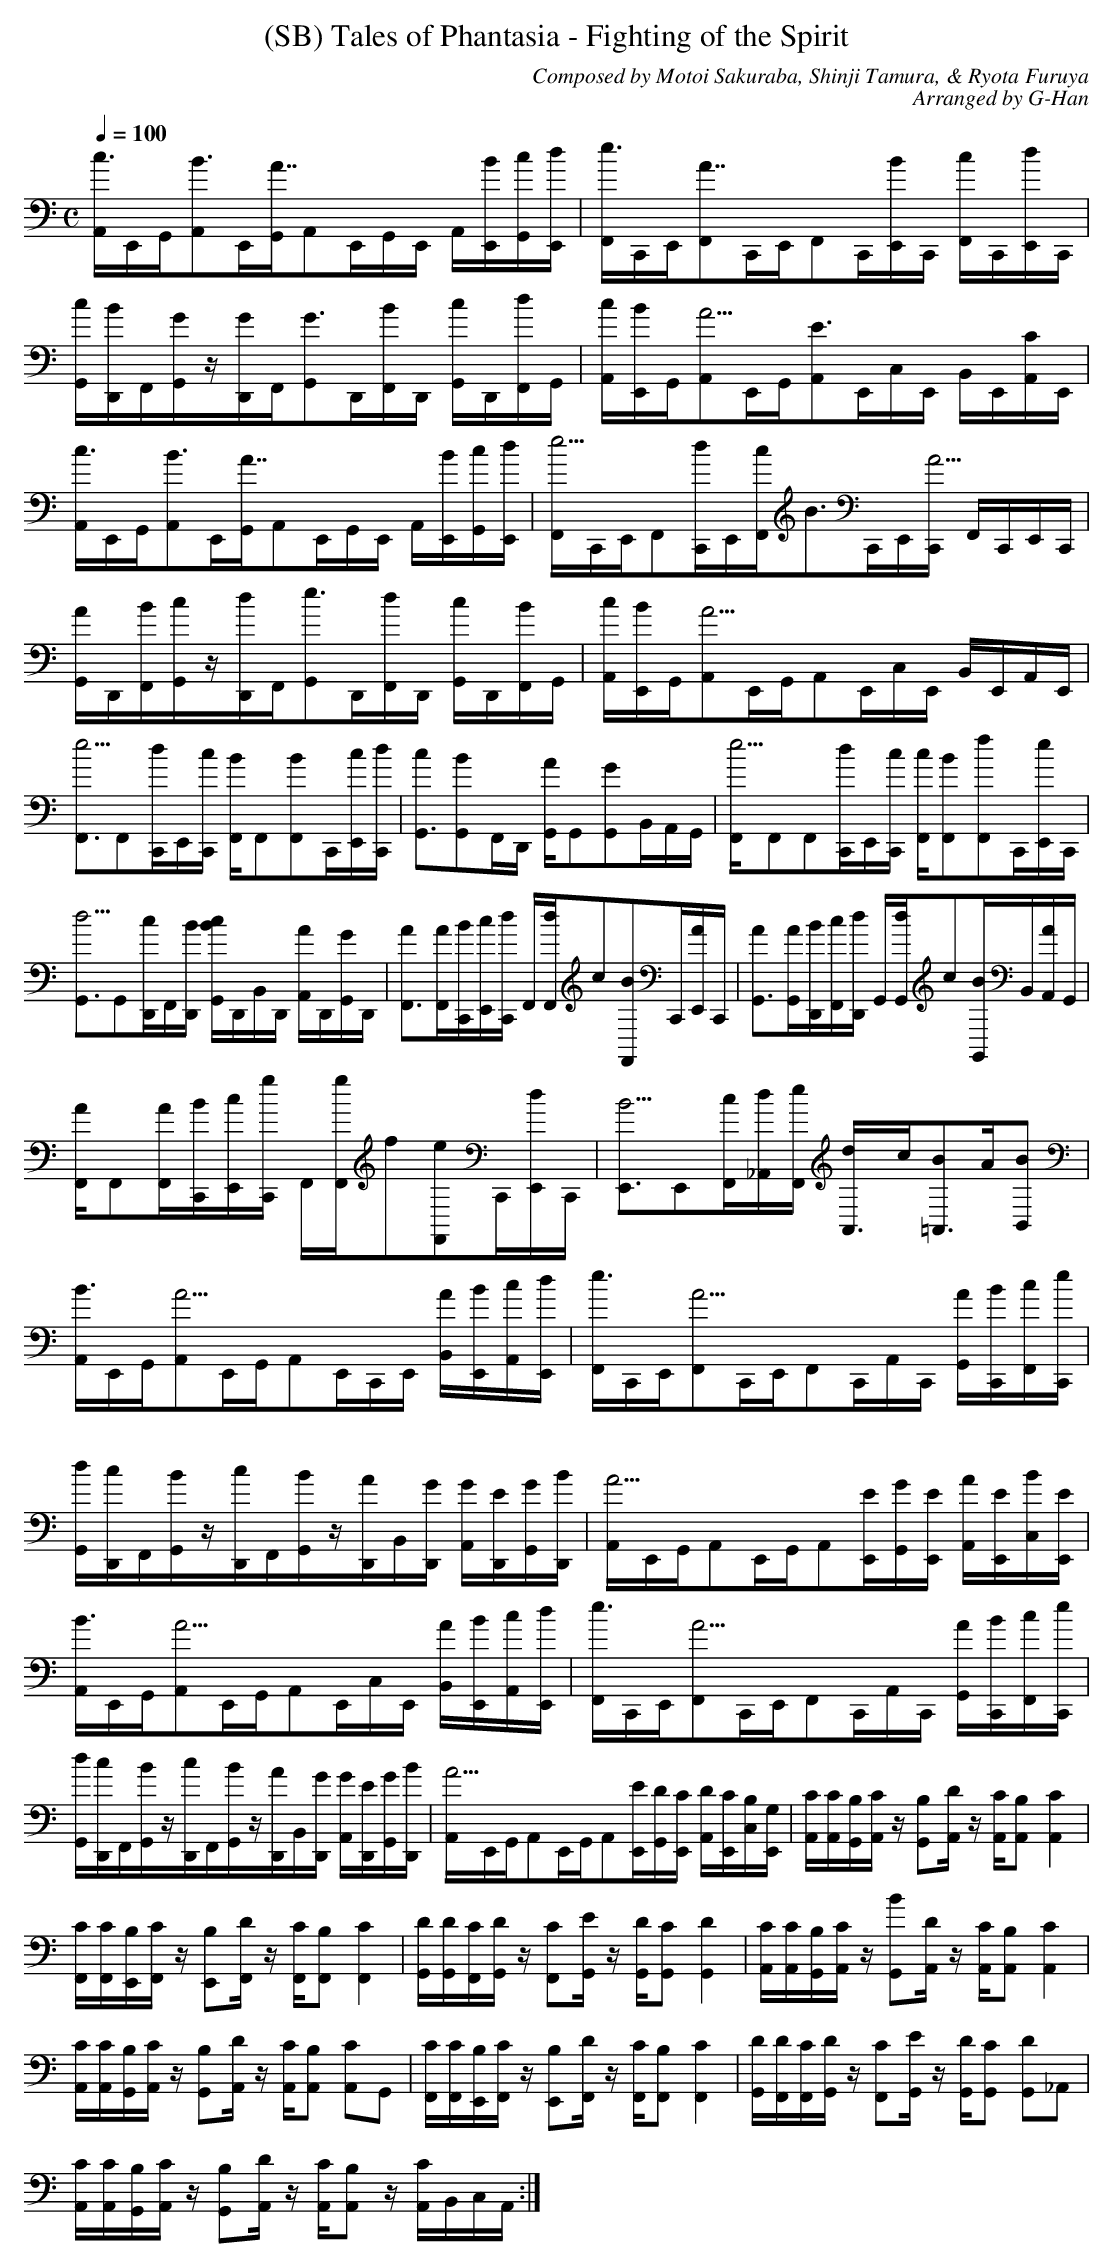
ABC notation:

X:1
T:(SB) Tales of Phantasia - Fighting of the Spirit
C:Composed by Motoi Sakuraba, Shinji Tamura, & Ryota Furuya
C:Arranged by G-Han
M:C
Q:1/4=100
L:1/16
K:C
[A,,c3]E,,G,,[A,,2B3]E,,[G,,A7]A,,2E,,G,,E,,               A,,[E,,B][G,,c][E,,d]                                                                   | [F,,e3]C,,E,,[F,,2A7]C,,E,,F,,2C,,[E,,B2]C,,      [F,,c2]C,,[E,,d2]C,,                         |
[G,,c][D,,B2]F,,[GG,,2]z[D,,G2]F,,[G,,2G3]D,,[F,,B2]D,,    [G,,c2]D,,[F,,d2]G,,                                                                    | [A,,c][E,,B2]G,,[A,,2A5]E,,G,,[A,,2E6]E,,C,E,,    B,,E,,[A,,C2]E,,                             |
[A,,c3]E,,G,,[A,,2B3]E,,[G,,A7]A,,2E,,G,,E,,               A,,[E,,B][G,,c][E,,d]                                                                   | [F,,e5]C,,E,,F,,2[C,,d2]E,,[cF,,2]B3C,,E,,[C,,A5] F,,C,,E,,C,,                                 |
[G,,A2]D,,[F,,B][cG,,2]z[D,,d2]F,,[G,,2e3]D,,[F,,d2]D,,    [G,,c2]D,,[F,,B2]G,,                                                                    | [A,,c][E,,B2]G,,[A,,2A13]E,,G,,A,,2E,,C,E,,       B,,E,,A,,E,,                                 |
[F,,3e5]F,,2[C,,d2]E,,[C,,c]                               [F,,B4]F,,2[F,,2B2]C,,[E,,c][C,,d]                                                      | [G,,3c4][G,,2B4]F,,D,,                            [G,,A4]G,,2[G,,2G4]B,,A,,G,,                 | [F,,e5]F,,2F,,2[C,,d2]E,,[C,,c]    [F,,c2][F,,2B2][F,,2f2]C,,[E,,e2]C,,            |
[G,,3d5]G,,2[D,,c2]F,,[D,,B]                               [G,,B4c4]D,,B,,D,,                 [A,,A2]D,,[G,,G2]D,,                                 | [F,,3A4][AF,,2][C,,B][E,,c][C,,d2]                F,,[dF,,2]c2[F,,2B2]C,,[E,,A2]C,,            | [G,,3A4][AG,,2][D,,B][F,,c][D,,d2] G,,[dG,,2]c2[G,,B2]B,,[A,,A2]G,,                |
[F,,A4]F,,2[AF,,2][C,,B][E,,c][C,,g2]                      F,,[gF,,2]f2[F,,2e2]C,,[E,,d2]C,,                                                       | [E,,3B5]E,,2[F,,c][_A,,d][F,,e2]                  [A,,3d]c[B2=A,,3]A[B,,2B2]                   |
[A,,B3]E,,G,,[A,,2A9]E,,G,,A,,2E,,C,,E,,                   [B,,A][E,,B][A,,c][E,,d]                                                                | [F,,e3]C,,E,,[F,,2A9]C,,E,,F,,2C,,A,,C,,          [G,,A][C,,B][F,,c][C,,e]                     |
[G,,d][D,,c2]F,,[BG,,2]z[D,,c2]F,,[BG,,2]z[D,,A2]B,,[D,,G] [A,,G][D,,E][G,,G][D,,B]                                                                | [A,,A9]E,,G,,A,,2E,,G,,A,,2[E,,E][G,,G][E,,E]     [A,,A][E,,E][C,B][E,,E]                      |
[A,,B3]E,,G,,[A,,2A9]E,,G,,A,,2E,,C,E,,                    [B,,A][E,,B][A,,c][E,,d]                                                                | [F,,e3]C,,E,,[F,,2A9]C,,E,,F,,2C,,A,,C,,          [G,,A][C,,B][F,,c][C,,e]                     |
[G,,d][D,,c2]F,,[BG,,2]z[D,,c2]F,,[BG,,2]z[D,,A2]B,,[D,,G] [A,,G][D,,E][G,,G][D,,B]                                                                | [A,,A9]E,,G,,A,,2E,,G,,A,,2[E,,E][G,,D][E,,C]     [A,,D][E,,C][C,B,][E,,G,]                    | [A,,C][A,,C][G,,B,][A,,C]          z [G,,2B,2][A,,D] z [A,,C][A,,2B,2] [A,,4C4]    |
[F,,C][F,,C][E,,B,][F,,C]                                  z                                  [E,,2B,2][F,,D] z [F,,C][F,,2B,2] [F,,4C4]           | [G,,D][G,,D][F,,C][G,,D]                          z [F,,2C2][G,,E] z [G,,D][G,,2C2] [G,,4D4]   | [A,,C][A,,C][G,,B,][A,,C]          z [G,,2B2][A,,D] z [A,,C][A,,2B,2] [A,,4C4]     |
[A,,C][A,,C][G,,B,][A,,C]                                  z                                  [G,,2B,2][A,,D] z [A,,C][A,,2B,2] [A,,2C4]G,,2       | [F,,C][F,,C][E,,B,][F,,C]                         z [E,,2B,2][F,,D] z [F,,C][F,,2B,2] [F,,4C4] | [G,,D][F,,D][F,,C][G,,D]           z [F,,2C2][G,,E] z [G,,D][G,,2C2] [G,,2D4]_A,,2 |
[A,,C][A,,C][G,,B,][A,,C]                                  z                                  [G,,2B,2][A,,D] z [A,,C][A,,2B,2] z [A,,C4]B,,C,A,, :|
